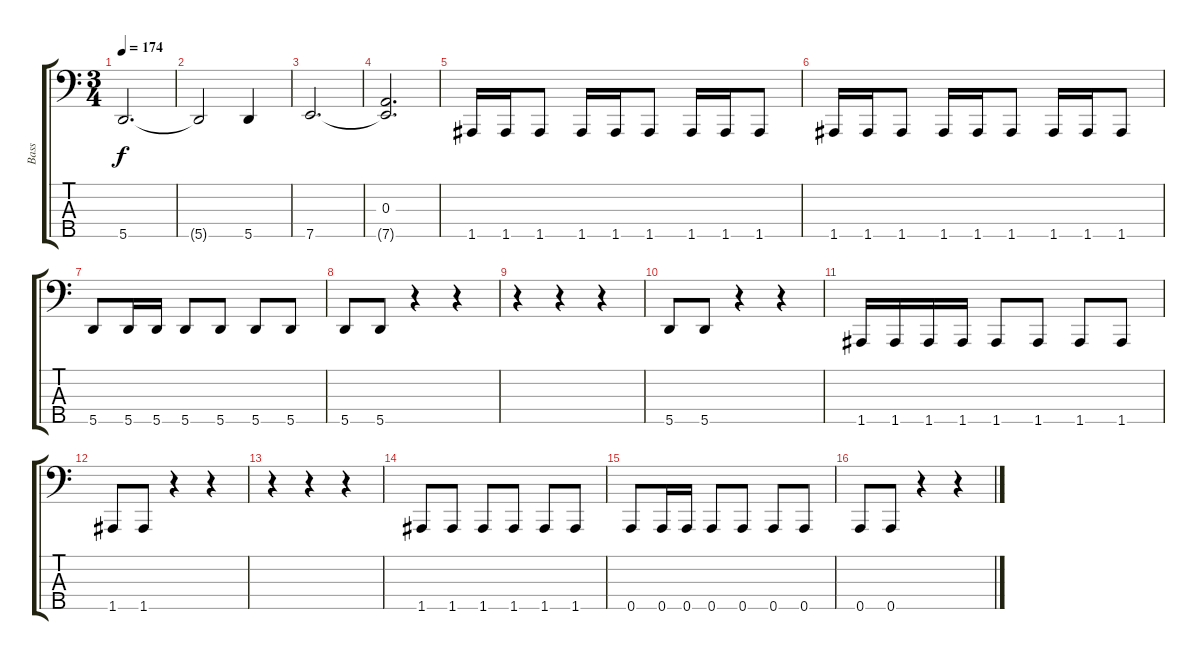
\track ("Bass" "Bass") {instrument electricbassfinger}
\staff {score tabs}
\tuning (G2 D2 A1 E1 A0) {hide}
\ts (3 4)
\tempo 174
\clef f4
\ks c
5.5{t}.2{d dy f} |
5.5{t}.2 5.5.4 |
7.5.2{d} |
(0.3 7.5{t}).2{d} |
1.5.16 1.5.16 1.5.8 1.5.16 1.5.16 1.5.8 1.5.16 1.5.16 1.5.8 |
1.5.16 1.5.16 1.5.8 1.5.16 1.5.16 1.5.8 1.5.16 1.5.16 1.5.8 |
5.5.8 5.5.16 5.5.16 5.5.8 5.5.8 5.5.8 5.5.8 |
5.5.8 5.5.8 r.4 r.4 |
r.4 r.4 r.4 |
5.5.8 5.5.8 r.4 r.4 |
1.5.16 1.5.16 1.5.16 1.5.16 1.5.8 1.5.8 1.5.8 1.5.8 |
1.5.8 1.5.8 r.4 r.4 |
r.4 r.4 r.4 |
1.5.8 1.5.8 1.5.8 1.5.8 1.5.8 1.5.8 |
0.5.8 0.5.16 0.5.16 0.5.8 0.5.8 0.5.8 0.5.8 |
0.5.8 0.5.8 r.4 r.4
